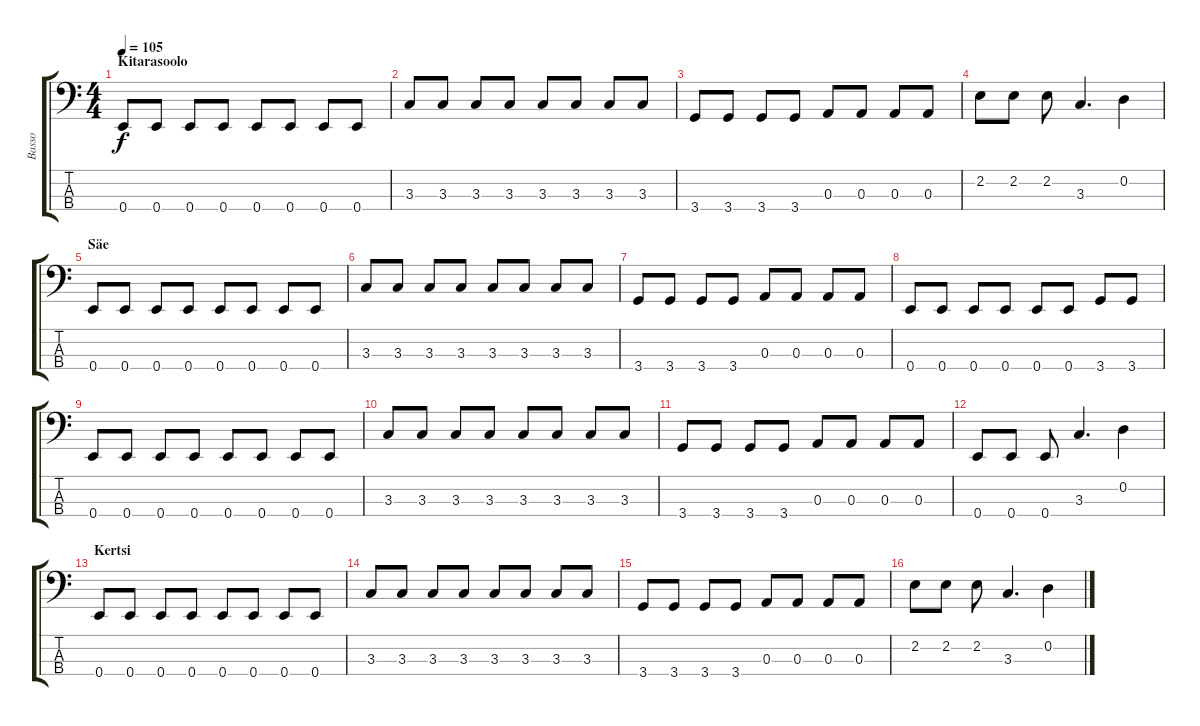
\track ("Basso" "Basso") {instrument electricbasspick}
\staff {score tabs}
\tuning (G2 D2 A1 E1) {hide}
\ts (4 4)
\section ("" "Kitarasoolo")
\tempo 105
\clef f4
\ks c
0.4.8{dy f} 0.4.8 0.4.8 0.4.8 0.4.8 0.4.8 0.4.8 0.4.8 |
3.3.8 3.3.8 3.3.8 3.3.8 3.3.8 3.3.8 3.3.8 3.3.8 |
3.4.8 3.4.8 3.4.8 3.4.8 0.3.8 0.3.8 0.3.8 0.3.8 |
2.2.8 2.2.8 2.2.8 3.3.4{d} 0.2.4 |
\section ("" "Säe")
0.4.8 0.4.8 0.4.8 0.4.8 0.4.8 0.4.8 0.4.8 0.4.8 |
3.3.8 3.3.8 3.3.8 3.3.8 3.3.8 3.3.8 3.3.8 3.3.8 |
3.4.8 3.4.8 3.4.8 3.4.8 0.3.8 0.3.8 0.3.8 0.3.8 |
0.4.8 0.4.8 0.4.8 0.4.8 0.4.8 0.4.8 3.4.8 3.4.8 |
0.4.8 0.4.8 0.4.8 0.4.8 0.4.8 0.4.8 0.4.8 0.4.8 |
3.3.8 3.3.8 3.3.8 3.3.8 3.3.8 3.3.8 3.3.8 3.3.8 |
3.4.8 3.4.8 3.4.8 3.4.8 0.3.8 0.3.8 0.3.8 0.3.8 |
0.4.8 0.4.8 0.4.8 3.3.4{d} 0.2.4 |
\section ("" "Kertsi")
0.4.8 0.4.8 0.4.8 0.4.8 0.4.8 0.4.8 0.4.8 0.4.8 |
3.3.8 3.3.8 3.3.8 3.3.8 3.3.8 3.3.8 3.3.8 3.3.8 |
3.4.8 3.4.8 3.4.8 3.4.8 0.3.8 0.3.8 0.3.8 0.3.8 |
2.2.8 2.2.8 2.2.8 3.3.4{d} 0.2.4
